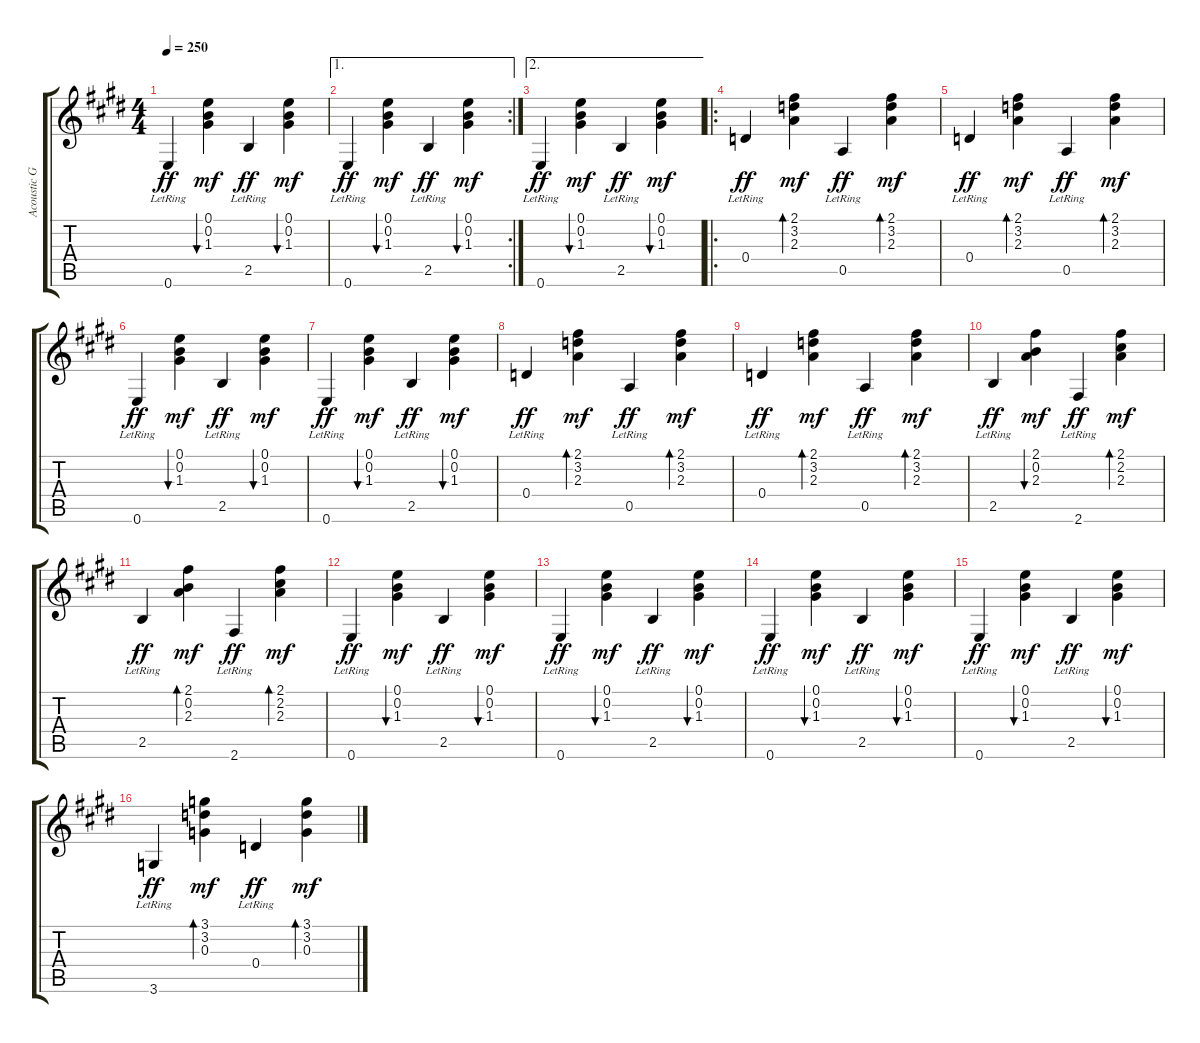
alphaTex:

\track ("Acoustic Guitar" "Acoustic G") {instrument acousticguitarsteel}
\staff {score tabs}
\tuning (E4 B3 G3 D3 A2 E2) {hide}
\ts (4 4)
\tempo 250
\clef g2
\ks e
0.6{lr}.4{dy ff} (0.1 0.2 1.3).4{bu 60 dy mf} 2.5{lr}.4{dy ff} (0.1 0.2 1.3).4{bu 60 dy mf} |
\ae 1
\rc 2
0.6{lr}.4{dy ff} (0.1 0.2 1.3).4{bu 60 dy mf} 2.5{lr}.4{dy ff} (0.1 0.2 1.3).4{bu 60 dy mf} |
\ae 2
0.6{lr}.4{dy ff} (0.1 0.2 1.3).4{bu 60 dy mf} 2.5{lr}.4{dy ff} (0.1 0.2 1.3).4{bu 60 dy mf} |
\ro
0.4{lr}.4{dy ff} (2.1 3.2 2.3).4{bd 60 dy mf} 0.5{lr}.4{dy ff} (2.1 3.2 2.3).4{bd 60 dy mf} |
0.4{lr}.4{dy ff} (2.1 3.2 2.3).4{bd 60 dy mf} 0.5{lr}.4{dy ff} (2.1 3.2 2.3).4{bd 60 dy mf} |
0.6{lr}.4{dy ff} (0.1 0.2 1.3).4{bu 60 dy mf} 2.5{lr}.4{dy ff} (0.1 0.2 1.3).4{bu 60 dy mf} |
0.6{lr}.4{dy ff} (0.1 0.2 1.3).4{bu 60 dy mf} 2.5{lr}.4{dy ff} (0.1 0.2 1.3).4{bu 60 dy mf} |
0.4{lr}.4{dy ff} (2.1 3.2 2.3).4{bd 60 dy mf} 0.5{lr}.4{dy ff} (2.1 3.2 2.3).4{bd 60 dy mf} |
0.4{lr}.4{dy ff} (2.1 3.2 2.3).4{bd 60 dy mf} 0.5{lr}.4{dy ff} (2.1 3.2 2.3).4{bd 60 dy mf} |
2.5{lr}.4{dy ff} (2.1 0.2 2.3).4{bu 60 dy mf} 2.6{lr}.4{dy ff} (2.1 2.2 2.3).4{bd 60 dy mf} |
2.5{lr}.4{dy ff} (2.1 0.2 2.3).4{bd 60 dy mf} 2.6{lr}.4{dy ff} (2.1 2.2 2.3).4{bd 60 dy mf} |
0.6{lr}.4{dy ff} (0.1 0.2 1.3).4{bu 60 dy mf} 2.5{lr}.4{dy ff} (0.1 0.2 1.3).4{bu 60 dy mf} |
0.6{lr}.4{dy ff} (0.1 0.2 1.3).4{bu 60 dy mf} 2.5{lr}.4{dy ff} (0.1 0.2 1.3).4{bu 60 dy mf} |
0.6{lr}.4{dy ff} (0.1 0.2 1.3).4{bu 60 dy mf} 2.5{lr}.4{dy ff} (0.1 0.2 1.3).4{bu 60 dy mf} |
0.6{lr}.4{dy ff} (0.1 0.2 1.3).4{bu 60 dy mf} 2.5{lr}.4{dy ff} (0.1 0.2 1.3).4{bu 60 dy mf} |
3.6{lr}.4{dy ff} (3.1 3.2 0.3).4{bd 60 dy mf} 0.4{lr}.4{dy ff} (3.1 3.2 0.3).4{bd 60 dy mf}
